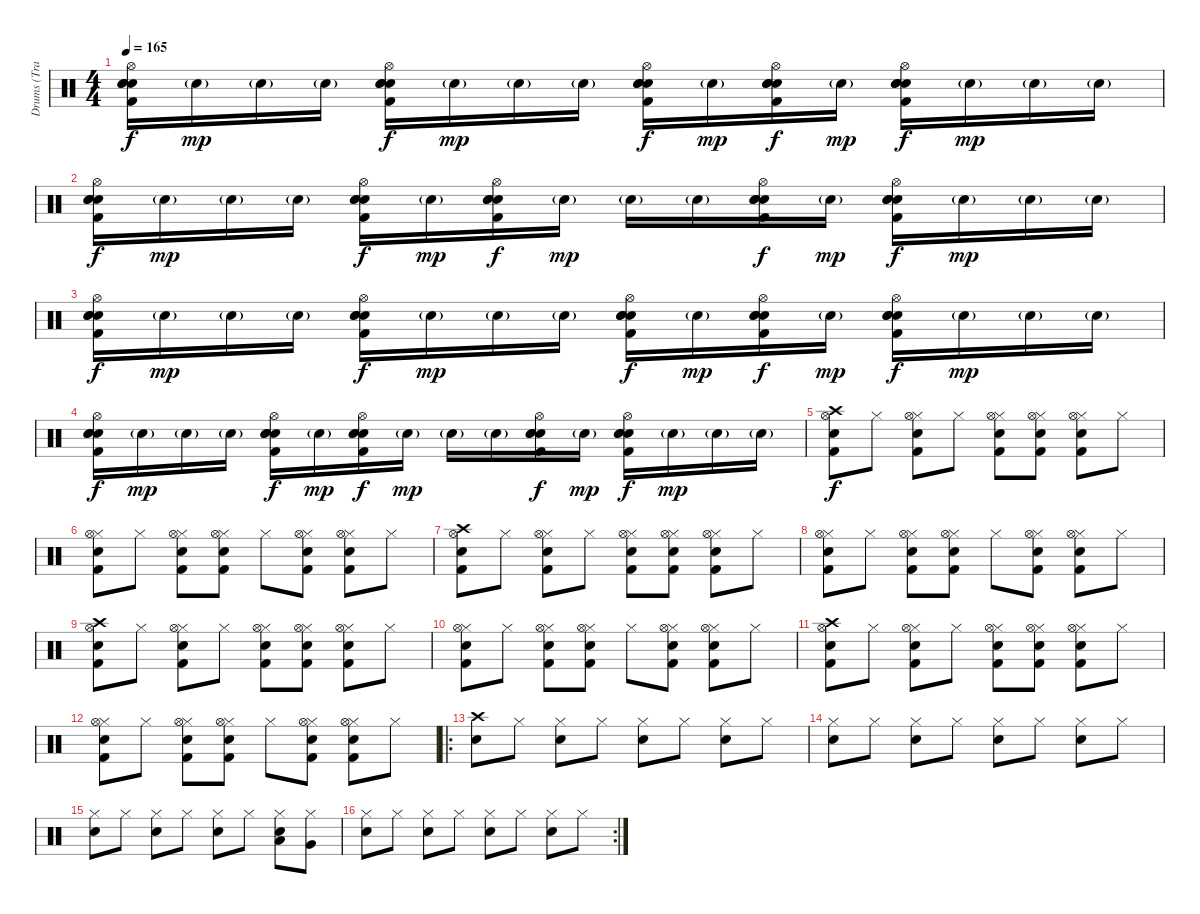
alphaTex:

\track ("Drums (Travis Barker)" "Drums (Tra") {instrument percussion}
\staff {score}
\articulation defaults
\ts (4 4)
\tempo 165
\clef neutral
\ks c
("Electric Snare (hit)" "Electric Snare (hit)" "Kick (hit) 2" "Snare (hit) 2" "Hi-Hat (open)").16{dy f} "Electric Snare (hit)"{g}.16{dy mp} "Electric Snare (hit)"{g}.16 "Electric Snare (hit)"{g}.16 ("Electric Snare (hit)" "Electric Snare (hit)" "Kick (hit) 2" "Snare (hit) 2" "Hi-Hat (open)").16{dy f} "Electric Snare (hit)"{g}.16{dy mp} "Electric Snare (hit)"{g}.16 "Electric Snare (hit)"{g}.16 ("Electric Snare (hit)" "Electric Snare (hit)" "Kick (hit) 2" "Snare (hit) 2" "Hi-Hat (open)").16{dy f} "Electric Snare (hit)"{g}.16{dy mp} ("Electric Snare (hit)" "Electric Snare (hit)" "Kick (hit) 2" "Snare (hit) 2" "Hi-Hat (open)").16{dy f} "Electric Snare (hit)"{g}.16{dy mp} ("Electric Snare (hit)" "Electric Snare (hit)" "Kick (hit) 2" "Snare (hit) 2" "Hi-Hat (open)").16{dy f} "Electric Snare (hit)"{g}.16{dy mp} "Electric Snare (hit)"{g}.16 "Electric Snare (hit)"{g}.16 |
("Electric Snare (hit)" "Electric Snare (hit)" "Kick (hit) 2" "Snare (hit) 2" "Hi-Hat (open)").16{dy f} "Electric Snare (hit)"{g}.16{dy mp} "Electric Snare (hit)"{g}.16 "Electric Snare (hit)"{g}.16 ("Electric Snare (hit)" "Electric Snare (hit)" "Kick (hit) 2" "Snare (hit) 2" "Hi-Hat (open)").16{dy f} "Electric Snare (hit)"{g}.16{dy mp} ("Electric Snare (hit)" "Electric Snare (hit)" "Kick (hit) 2" "Snare (hit) 2" "Hi-Hat (open)").16{dy f} "Electric Snare (hit)"{g}.16{dy mp} "Electric Snare (hit)"{g}.16 "Electric Snare (hit)"{g}.16 ("Electric Snare (hit)" "Electric Snare (hit)" "Kick (hit) 2" "Snare (hit) 2" "Hi-Hat (open)").16{dy f} "Electric Snare (hit)"{g}.16{dy mp} ("Electric Snare (hit)" "Electric Snare (hit)" "Kick (hit) 2" "Snare (hit) 2" "Hi-Hat (open)").16{dy f} "Electric Snare (hit)"{g}.16{dy mp} "Electric Snare (hit)"{g}.16 "Electric Snare (hit)"{g}.16 |
("Electric Snare (hit)" "Electric Snare (hit)" "Kick (hit) 2" "Snare (hit) 2" "Hi-Hat (open)").16{dy f} "Electric Snare (hit)"{g}.16{dy mp} "Electric Snare (hit)"{g}.16 "Electric Snare (hit)"{g}.16 ("Electric Snare (hit)" "Electric Snare (hit)" "Kick (hit) 2" "Snare (hit) 2" "Hi-Hat (open)").16{dy f} "Electric Snare (hit)"{g}.16{dy mp} "Electric Snare (hit)"{g}.16 "Electric Snare (hit)"{g}.16 ("Electric Snare (hit)" "Electric Snare (hit)" "Kick (hit) 2" "Snare (hit) 2" "Hi-Hat (open)").16{dy f} "Electric Snare (hit)"{g}.16{dy mp} ("Electric Snare (hit)" "Electric Snare (hit)" "Kick (hit) 2" "Snare (hit) 2" "Hi-Hat (open)").16{dy f} "Electric Snare (hit)"{g}.16{dy mp} ("Electric Snare (hit)" "Electric Snare (hit)" "Kick (hit) 2" "Snare (hit) 2" "Hi-Hat (open)").16{dy f} "Electric Snare (hit)"{g}.16{dy mp} "Electric Snare (hit)"{g}.16 "Electric Snare (hit)"{g}.16 |
("Electric Snare (hit)" "Electric Snare (hit)" "Kick (hit) 2" "Snare (hit) 2" "Hi-Hat (open)").16{dy f} "Electric Snare (hit)"{g}.16{dy mp} "Electric Snare (hit)"{g}.16 "Electric Snare (hit)"{g}.16 ("Electric Snare (hit)" "Electric Snare (hit)" "Kick (hit) 2" "Snare (hit) 2" "Hi-Hat (open)").16{dy f} "Electric Snare (hit)"{g}.16{dy mp} ("Electric Snare (hit)" "Electric Snare (hit)" "Kick (hit) 2" "Snare (hit) 2" "Hi-Hat (open)").16{dy f} "Electric Snare (hit)"{g}.16{dy mp} "Electric Snare (hit)"{g}.16 "Electric Snare (hit)"{g}.16 ("Electric Snare (hit)" "Electric Snare (hit)" "Kick (hit) 2" "Snare (hit) 2" "Hi-Hat (open)").16{dy f} "Electric Snare (hit)"{g}.16{dy mp} ("Electric Snare (hit)" "Electric Snare (hit)" "Kick (hit) 2" "Snare (hit) 2" "Hi-Hat (open)").16{dy f} "Electric Snare (hit)"{g}.16{dy mp} "Electric Snare (hit)"{g}.16 "Electric Snare (hit)"{g}.16 |
("Crash high (hit)" "Electric Snare (hit)" "Kick (hit) 2" "Hi-Hat (open)").8{dy f} "Hi-Hat (closed)".8 ("Hi-Hat (closed)" "Electric Snare (hit)" "Kick (hit) 2" "Hi-Hat (open)").8 "Hi-Hat (closed)".8 ("Hi-Hat (closed)" "Electric Snare (hit)" "Kick (hit) 2" "Hi-Hat (open)").8 ("Hi-Hat (closed)" "Electric Snare (hit)" "Kick (hit) 2" "Hi-Hat (open)").8 ("Hi-Hat (closed)" "Electric Snare (hit)" "Kick (hit) 2" "Hi-Hat (open)").8 "Hi-Hat (closed)".8 |
("Hi-Hat (closed)" "Electric Snare (hit)" "Kick (hit) 2" "Hi-Hat (open)").8 "Hi-Hat (closed)".8 ("Hi-Hat (closed)" "Electric Snare (hit)" "Kick (hit) 2" "Hi-Hat (open)").8 ("Hi-Hat (closed)" "Electric Snare (hit)" "Kick (hit) 2" "Hi-Hat (open)").8 "Hi-Hat (closed)".8 ("Hi-Hat (closed)" "Electric Snare (hit)" "Kick (hit) 2" "Hi-Hat (open)").8 ("Hi-Hat (closed)" "Electric Snare (hit)" "Kick (hit) 2" "Hi-Hat (open)").8 "Hi-Hat (closed)".8 |
("Crash high (hit)" "Electric Snare (hit)" "Kick (hit) 2" "Hi-Hat (open)").8 "Hi-Hat (closed)".8 ("Hi-Hat (closed)" "Electric Snare (hit)" "Kick (hit) 2" "Hi-Hat (open)").8 "Hi-Hat (closed)".8 ("Hi-Hat (closed)" "Electric Snare (hit)" "Kick (hit) 2" "Hi-Hat (open)").8 ("Hi-Hat (closed)" "Electric Snare (hit)" "Kick (hit) 2" "Hi-Hat (open)").8 ("Hi-Hat (closed)" "Electric Snare (hit)" "Kick (hit) 2" "Hi-Hat (open)").8 "Hi-Hat (closed)".8 |
("Hi-Hat (closed)" "Electric Snare (hit)" "Kick (hit) 2" "Hi-Hat (open)").8 "Hi-Hat (closed)".8 ("Hi-Hat (closed)" "Electric Snare (hit)" "Kick (hit) 2" "Hi-Hat (open)").8 ("Hi-Hat (closed)" "Electric Snare (hit)" "Kick (hit) 2" "Hi-Hat (open)").8 "Hi-Hat (closed)".8 ("Hi-Hat (closed)" "Electric Snare (hit)" "Kick (hit) 2" "Hi-Hat (open)").8 ("Hi-Hat (closed)" "Electric Snare (hit)" "Kick (hit) 2" "Hi-Hat (open)").8 "Hi-Hat (closed)".8 |
("Crash high (hit)" "Electric Snare (hit)" "Kick (hit) 2" "Hi-Hat (open)").8 "Hi-Hat (closed)".8 ("Hi-Hat (closed)" "Electric Snare (hit)" "Kick (hit) 2" "Hi-Hat (open)").8 "Hi-Hat (closed)".8 ("Hi-Hat (closed)" "Electric Snare (hit)" "Kick (hit) 2" "Hi-Hat (open)").8 ("Hi-Hat (closed)" "Electric Snare (hit)" "Kick (hit) 2" "Hi-Hat (open)").8 ("Hi-Hat (closed)" "Electric Snare (hit)" "Kick (hit) 2" "Hi-Hat (open)").8 "Hi-Hat (closed)".8 |
("Hi-Hat (closed)" "Electric Snare (hit)" "Kick (hit) 2" "Hi-Hat (open)").8 "Hi-Hat (closed)".8 ("Hi-Hat (closed)" "Electric Snare (hit)" "Kick (hit) 2" "Hi-Hat (open)").8 ("Hi-Hat (closed)" "Electric Snare (hit)" "Kick (hit) 2" "Hi-Hat (open)").8 "Hi-Hat (closed)".8 ("Hi-Hat (closed)" "Electric Snare (hit)" "Kick (hit) 2" "Hi-Hat (open)").8 ("Hi-Hat (closed)" "Electric Snare (hit)" "Kick (hit) 2" "Hi-Hat (open)").8 "Hi-Hat (closed)".8 |
("Crash high (hit)" "Electric Snare (hit)" "Kick (hit) 2" "Hi-Hat (open)").8 "Hi-Hat (closed)".8 ("Hi-Hat (closed)" "Electric Snare (hit)" "Kick (hit) 2" "Hi-Hat (open)").8 "Hi-Hat (closed)".8 ("Hi-Hat (closed)" "Electric Snare (hit)" "Kick (hit) 2" "Hi-Hat (open)").8 ("Hi-Hat (closed)" "Electric Snare (hit)" "Kick (hit) 2" "Hi-Hat (open)").8 ("Hi-Hat (closed)" "Electric Snare (hit)" "Kick (hit) 2" "Hi-Hat (open)").8 "Hi-Hat (closed)".8 |
("Hi-Hat (closed)" "Electric Snare (hit)" "Kick (hit) 2" "Hi-Hat (open)").8 "Hi-Hat (closed)".8 ("Hi-Hat (closed)" "Electric Snare (hit)" "Kick (hit) 2" "Hi-Hat (open)").8 ("Hi-Hat (closed)" "Electric Snare (hit)" "Kick (hit) 2" "Hi-Hat (open)").8 "Hi-Hat (closed)".8 ("Hi-Hat (closed)" "Electric Snare (hit)" "Kick (hit) 2" "Hi-Hat (open)").8 ("Hi-Hat (closed)" "Electric Snare (hit)" "Kick (hit) 2" "Hi-Hat (open)").8 "Hi-Hat (closed)".8 |
\ro
("Crash high (hit)" "Electric Snare (hit)").8 "Hi-Hat (closed)".8 ("Hi-Hat (closed)" "Electric Snare (hit)").8 "Hi-Hat (closed)".8 ("Hi-Hat (closed)" "Electric Snare (hit)").8 "Hi-Hat (closed)".8 ("Hi-Hat (closed)" "Electric Snare (hit)").8 "Hi-Hat (closed)".8 |
("Hi-Hat (closed)" "Electric Snare (hit)").8 "Hi-Hat (closed)".8 ("Hi-Hat (closed)" "Electric Snare (hit)").8 "Hi-Hat (closed)".8 ("Hi-Hat (closed)" "Electric Snare (hit)").8 "Hi-Hat (closed)".8 ("Hi-Hat (closed)" "Electric Snare (hit)").8 "Hi-Hat (closed)".8 |
("Hi-Hat (closed)" "Electric Snare (hit)").8 "Hi-Hat (closed)".8 ("Hi-Hat (closed)" "Electric Snare (hit)").8 "Hi-Hat (closed)".8 ("Hi-Hat (closed)" "Electric Snare (hit)").8 "Hi-Hat (closed)".8 ("Hi-Hat (closed)" "Electric Snare (hit)" "Low Floor Tom (hit)").8 ("Hi-Hat (closed)" "Very Low Tom (hit)").8 |
\rc 2
("Hi-Hat (closed)" "Electric Snare (hit)").8 "Hi-Hat (closed)".8 ("Hi-Hat (closed)" "Electric Snare (hit)").8 "Hi-Hat (closed)".8 ("Hi-Hat (closed)" "Electric Snare (hit)").8 "Hi-Hat (closed)".8 ("Hi-Hat (closed)" "Electric Snare (hit)").8 "Hi-Hat (closed)".8
